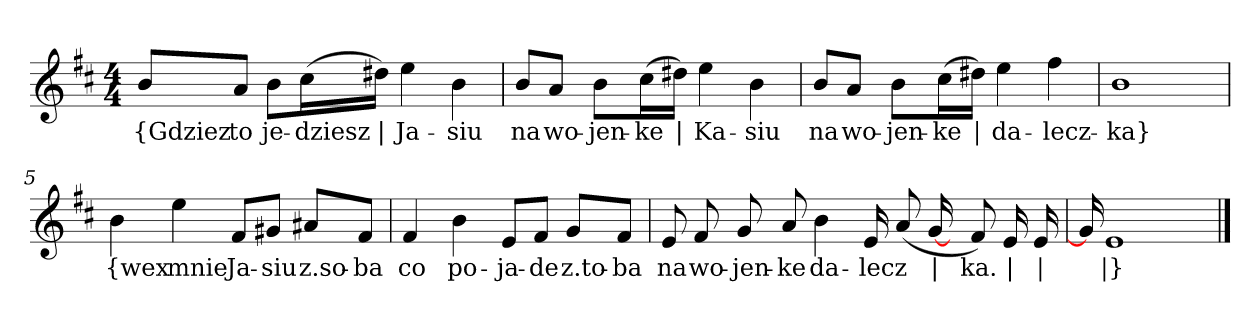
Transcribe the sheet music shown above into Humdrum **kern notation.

**kern	**text
*part1	*part1
*staff1	*staff1
*clefG2	*
*k[f#c#]	*
*M4/4	*
=	=
8b/L	{Gdziez
8a/J	to
8b\L	je-
(16cc#\L	-dziesz
16dd#X\JJ)	|
4ee	Ja-
4b	-siu
=2	=2
8b/L	na
8a/J	wo-
8b\L	-jen-
(16cc#\L	-ke
16dd#X\JJ)	|
4ee	Ka-
4b	-siu
=3	=3
8b/L	na
8a/J	wo-
8b\L	-jen-
(16cc#\L	-ke
16dd#X\JJ)	|
4ee	da-
4ff#	-lecz-
=4	=4
1b	-ka}
=5y	=5y
4b	{wex
4ee	mnie
8f#/L	Ja-
8g#X/J	-siu
8a#X/L	z.so-
8f#/J	-ba
=6	=6
4f#	co
4b	po-
8e/L	-ja-
8f#/J	-de
8g/L	z.to-
8f#/J	-ba
=7	=7
8e	na
8f#	wo-
8g	-jen-
8a	-ke
4b	da-
16e	-lecz
(8a	--
[16g	|
16ryy	.
8f#)	-ka.
16e	|
16e	|
=8	=8
16g]	.
1e	|}
==	==
*-	*-
